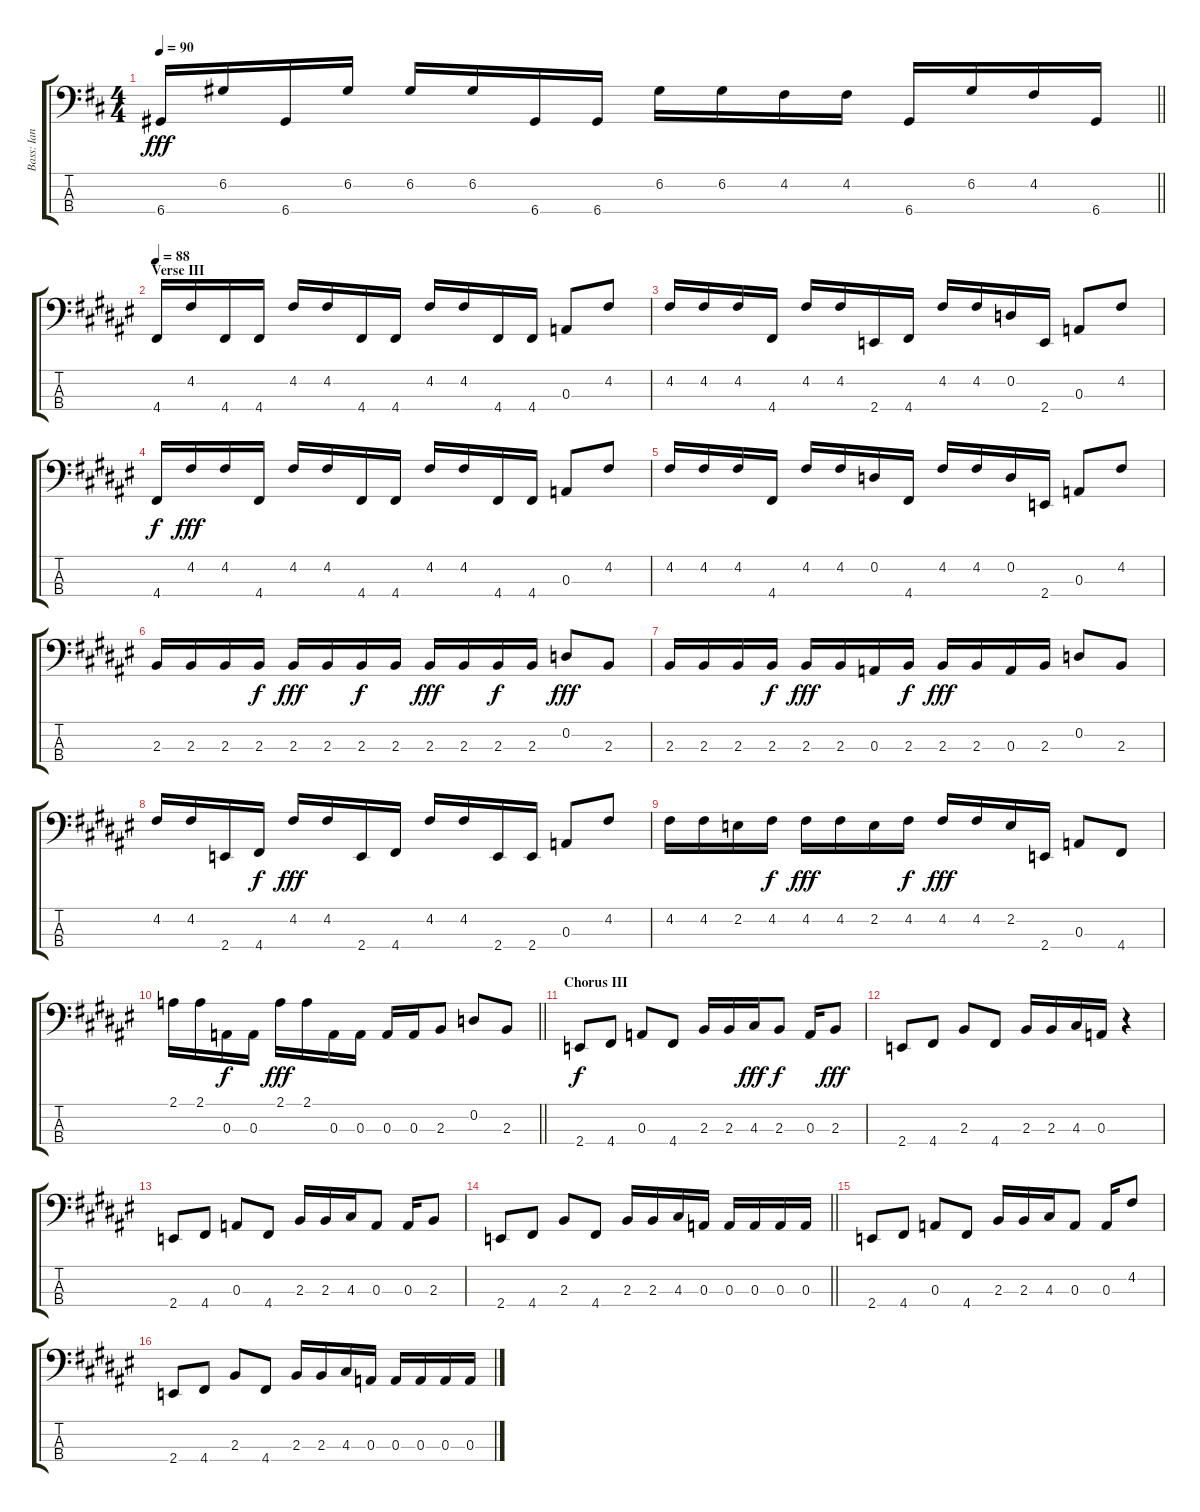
\track ("Bass: Ian" "Bass: Ian") {instrument electricbassfinger}
\staff {score tabs}
\tuning (G2 D2 A1 D1) {hide}
\ts (4 4)
\tempo 90
\clef f4
\barLineRight lightlight
\ks d
6.4.16{dy fff} 6.2.16 6.4.16 6.2.16 6.2.16 6.2.16 6.4.16 6.4.16 6.2.16 6.2.16 4.2.16 4.2.16 6.4.16 6.2.16 4.2.16 6.4.16 |
\section ("" "Verse III")
\tempo 88
\ks f#
4.4.16 4.2.16 4.4.16 4.4.16 4.2.16 4.2.16 4.4.16 4.4.16 4.2.16 4.2.16 4.4.16 4.4.16 0.3.8 4.2.8 |
4.2.16 4.2.16 4.2.16 4.4.16 4.2.16 4.2.16 2.4.16 4.4.16 4.2.16 4.2.16 0.2.16 2.4.16 0.3.8 4.2.8 |
4.4.16{dy f} 4.2.16{dy fff} 4.2.16 4.4.16 4.2.16 4.2.16 4.4.16 4.4.16 4.2.16 4.2.16 4.4.16 4.4.16 0.3.8 4.2.8 |
4.2.16 4.2.16 4.2.16 4.4.16 4.2.16 4.2.16 0.2.16 4.4.16 4.2.16 4.2.16 0.2.16 2.4.16 0.3.8 4.2.8 |
2.3.16 2.3.16 2.3.16 2.3.16{dy f} 2.3.16{dy fff} 2.3.16 2.3.16{dy f} 2.3.16 2.3.16{dy fff} 2.3.16 2.3.16{dy f} 2.3.16 0.2.8{dy fff} 2.3.8 |
2.3.16 2.3.16 2.3.16 2.3.16{dy f} 2.3.16{dy fff} 2.3.16 0.3.16 2.3.16{dy f} 2.3.16{dy fff} 2.3.16 0.3.16 2.3.16 0.2.8 2.3.8 |
4.2.16 4.2.16 2.4.16 4.4.16{dy f} 4.2.16{dy fff} 4.2.16 2.4.16 4.4.16 4.2.16 4.2.16 2.4.16 2.4.16 0.3.8 4.2.8 |
4.2.16 4.2.16 2.2.16 4.2.16{dy f} 4.2.16{dy fff} 4.2.16 2.2.16 4.2.16{dy f} 4.2.16{dy fff} 4.2.16 2.2.16 2.4.16 0.3.8 4.4.8 |
\barLineRight lightlight
2.1.16 2.1.16 0.3.16{dy f} 0.3.16 2.1.16{dy fff} 2.1.16 0.3.16 0.3.16 0.3.16 0.3.16 2.3.8 0.2.8 2.3.8 |
\section ("" "Chorus III")
2.4.8{dy f} 4.4.8 0.3.8 4.4.8 2.3.16 2.3.16 4.3.16{dy fff} 2.3.8{dy f} 0.3.16 2.3.8{dy fff} |
2.4.8 4.4.8 2.3.8 4.4.8 2.3.16 2.3.16 4.3.16 0.3.16 r.4 |
2.4.8 4.4.8 0.3.8 4.4.8 2.3.16 2.3.16 4.3.16 0.3.8 0.3.16 2.3.8 |
\barLineRight lightlight
2.4.8 4.4.8 2.3.8 4.4.8 2.3.16 2.3.16 4.3.16 0.3.16 0.3.16 0.3.16 0.3.16 0.3.16 |
2.4.8 4.4.8 0.3.8 4.4.8 2.3.16 2.3.16 4.3.16 0.3.8 0.3.16 4.2.8 |
2.4.8 4.4.8 2.3.8 4.4.8 2.3.16 2.3.16 4.3.16 0.3.16 0.3.16 0.3.16 0.3.16 0.3.16
